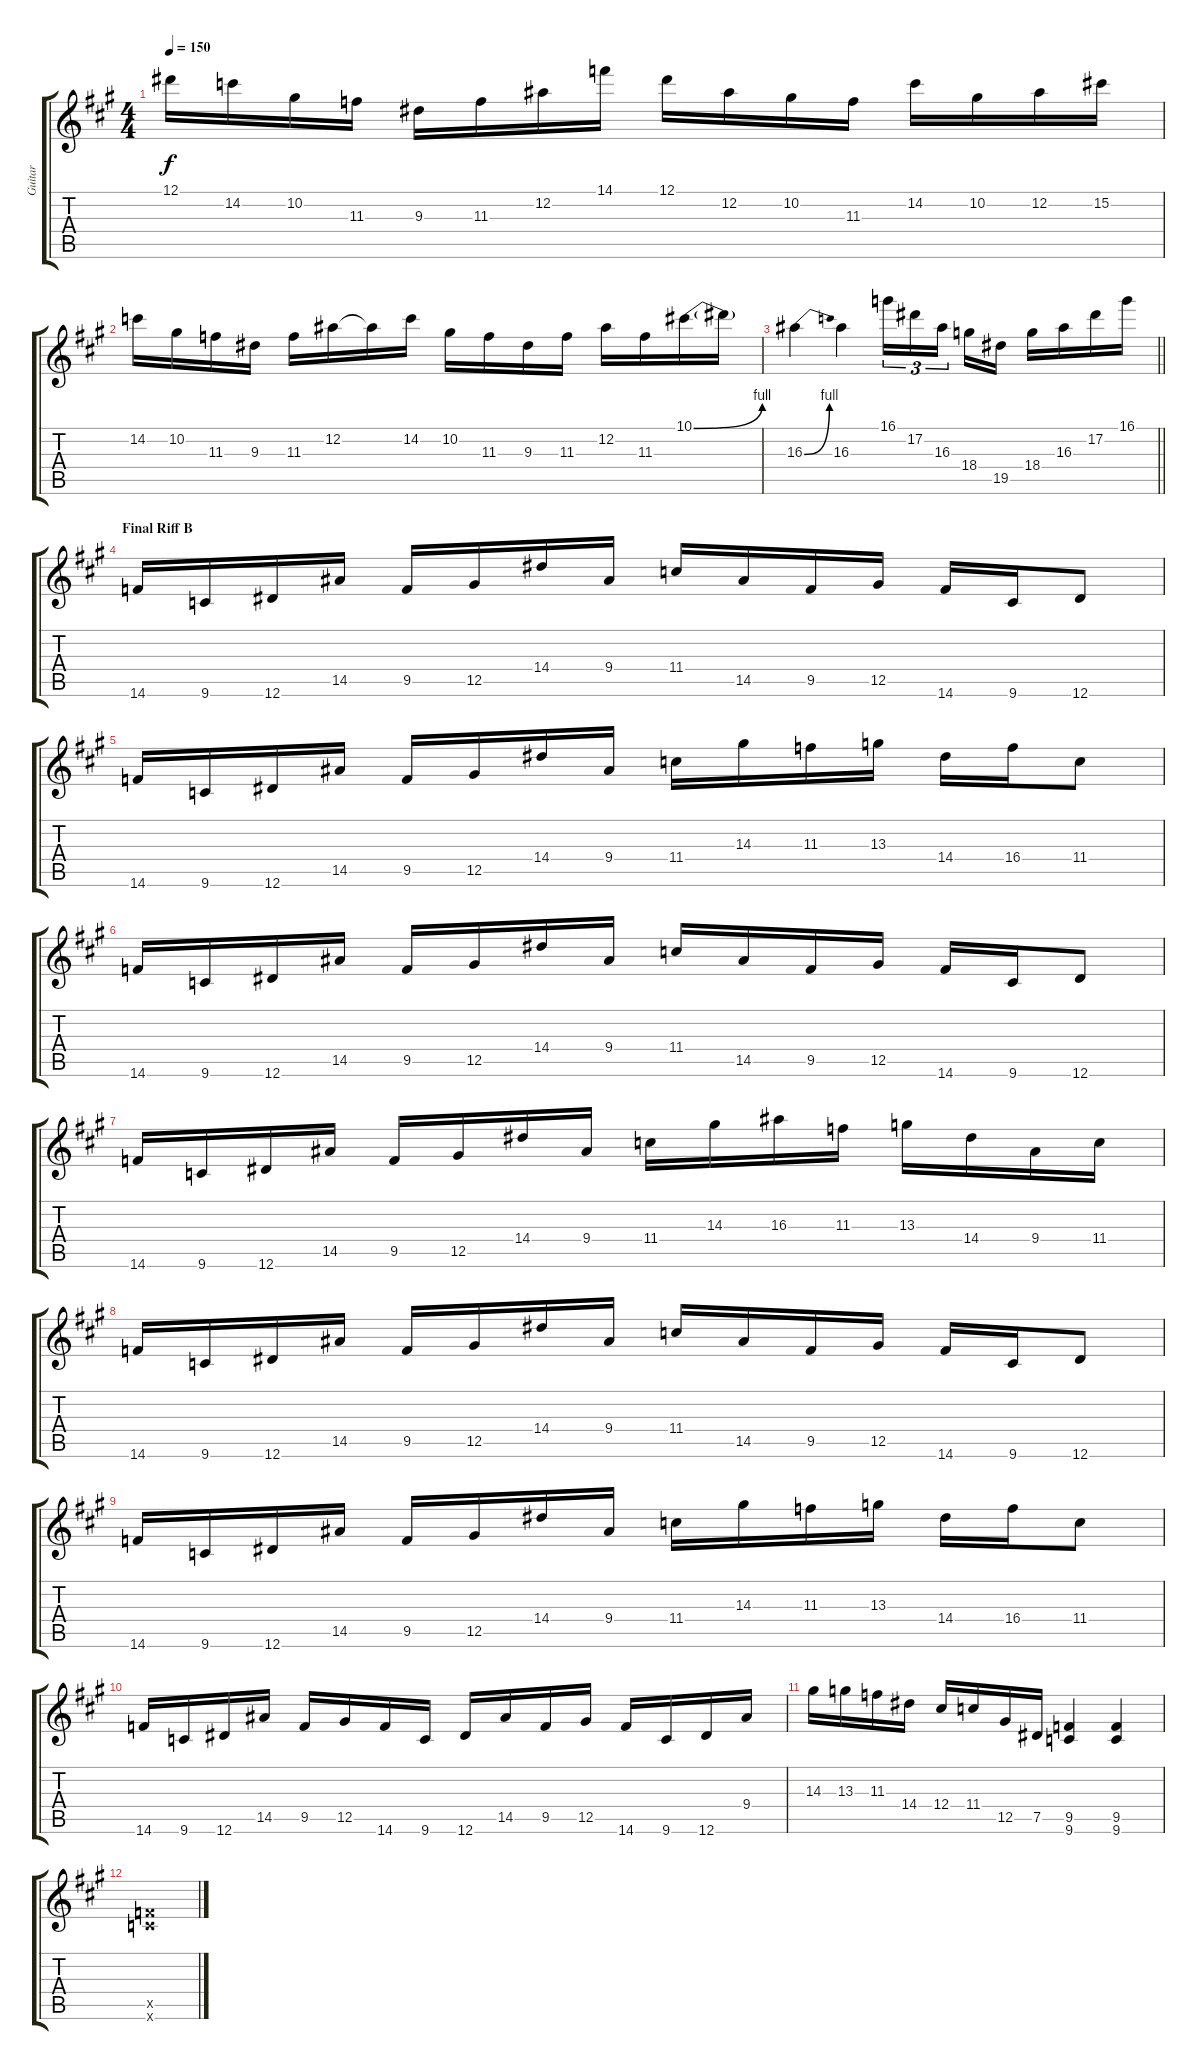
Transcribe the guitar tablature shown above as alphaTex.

\track ("Guitar" "Guitar") {instrument overdrivenguitar}
\staff {score tabs}
\tuning (Eb4 Bb3 Gb3 Db3 Ab2 Eb2) {hide}
\ts (4 4)
\tempo 150
\clef g2
\ks f#minor
12.1{t}.16{dy f} 14.2.16 10.2.16 11.3.16 9.3.16 11.3.16 12.2.16 14.1.16 12.1.16 12.2.16 10.2.16 11.3.16 14.2.16 10.2.16 12.2.16 15.2.16 |
14.2.16 10.2.16 11.3.16 9.3.16 11.3.16 12.2.16 12.2{t}.16 14.2.16 10.2.16 11.3.16 9.3.16 11.3.16 12.2.16 11.3.16 10.1{be (bend 0 0 60 4)}.16 10.1{t}.16 |
\barLineRight lightlight
16.3{be (bend 0 0 60 4)}.4 16.3.4 16.1.16{tu (3 2)} 17.2.16{tu (3 2)} 16.3.16{tu (3 2) beam splitsecondary} 18.4.16 19.5.16 18.4.16 16.3.16 17.2.16 16.1.16 |
\section ("" "Final Riff B")
14.6.16 9.6.16 12.6.16 14.5.16 9.5.16 12.5.16 14.4.16 9.4.16 11.4.16 14.5.16 9.5.16 12.5.16 14.6.16 9.6.16 12.6.8 |
14.6.16 9.6.16 12.6.16 14.5.16 9.5.16 12.5.16 14.4.16 9.4.16 11.4.16 14.3.16 11.3.16 13.3.16 14.4.16 16.4.16 11.4.8 |
14.6.16 9.6.16 12.6.16 14.5.16 9.5.16 12.5.16 14.4.16 9.4.16 11.4.16 14.5.16 9.5.16 12.5.16 14.6.16 9.6.16 12.6.8 |
14.6.16 9.6.16 12.6.16 14.5.16 9.5.16 12.5.16 14.4.16 9.4.16 11.4.16 14.3.16 16.3.16 11.3.16 13.3.16 14.4.16 9.4.16 11.4.16 |
14.6.16 9.6.16 12.6.16 14.5.16 9.5.16 12.5.16 14.4.16 9.4.16 11.4.16 14.5.16 9.5.16 12.5.16 14.6.16 9.6.16 12.6.8 |
14.6.16 9.6.16 12.6.16 14.5.16 9.5.16 12.5.16 14.4.16 9.4.16 11.4.16 14.3.16 11.3.16 13.3.16 14.4.16 16.4.16 11.4.8 |
14.6.16 9.6.16 12.6.16 14.5.16 9.5.16 12.5.16 14.6.16 9.6.16 12.6.16 14.5.16 9.5.16 12.5.16 14.6.16 9.6.16 12.6.16 9.4.16 |
14.3.16 13.3.16 11.3.16 14.4.16 12.4.16 11.4.16 12.5.16 7.5.16 (9.5 9.6).4 (9.5 9.6).4 |
(9.5{x} 9.6{x}).1
